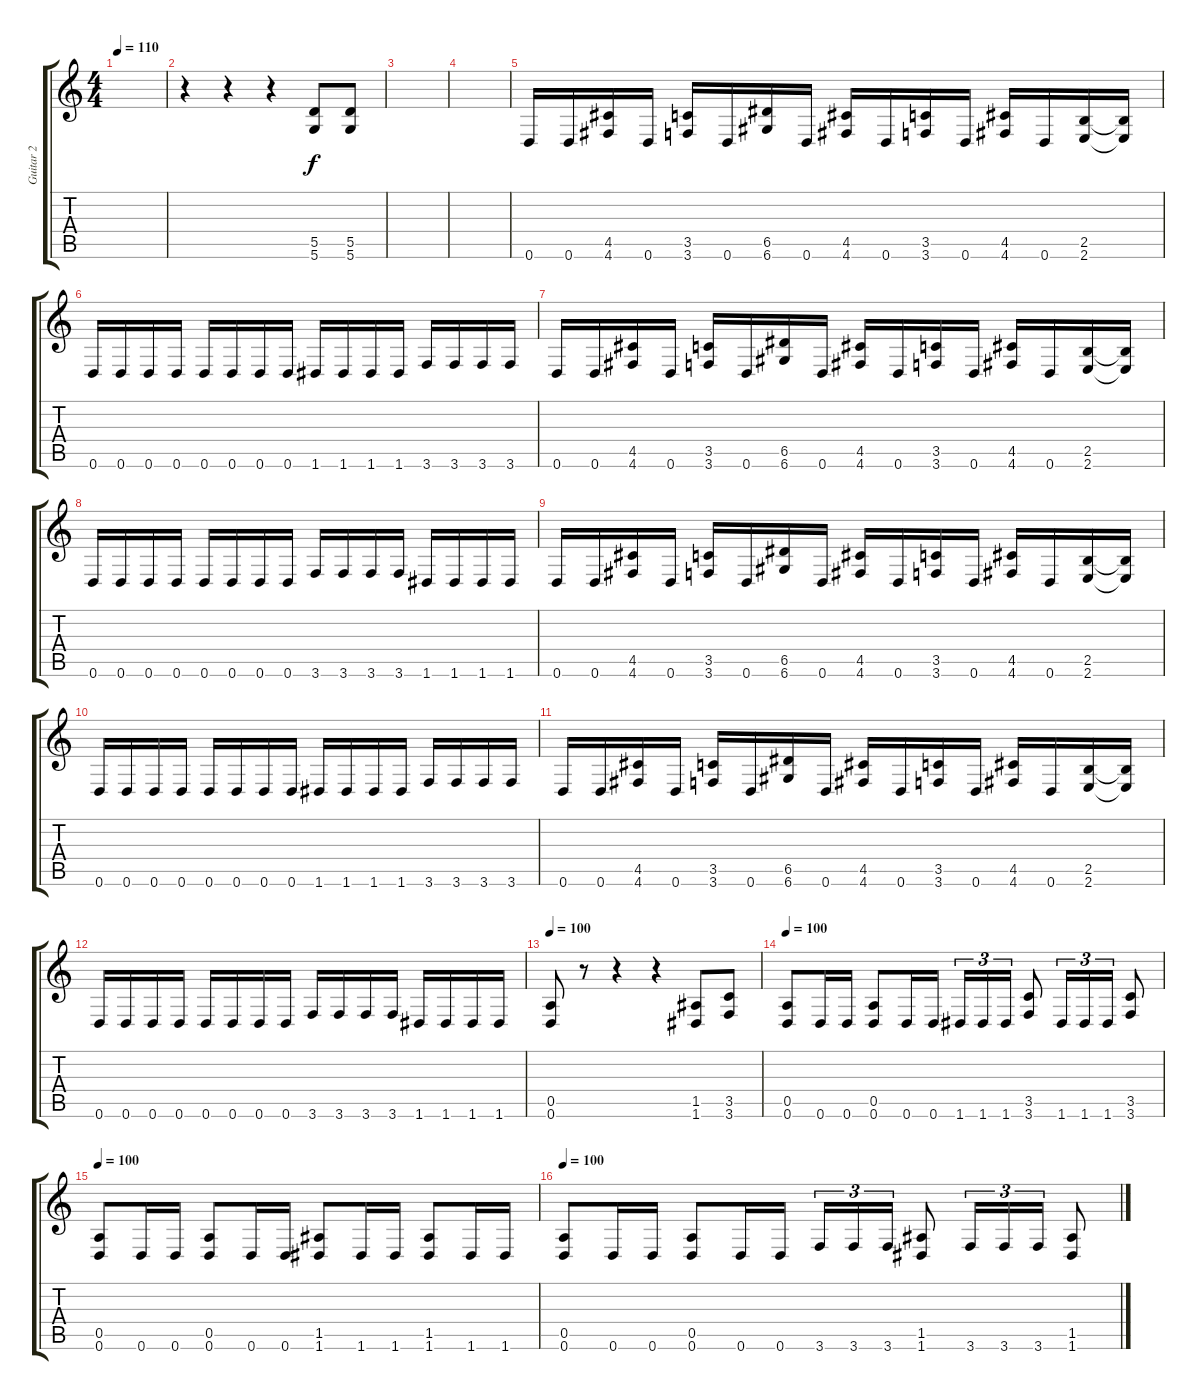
\track ("Guitar 2" "Guitar 2") {instrument overdrivenguitar}
\staff {score tabs}
\tuning (E4 B3 G3 D3 A2 D2) {hide}
\ts (4 4)
\tempo 110
\clef g2
\ks c
|
r.4 r.4 r.4 (5.5 5.6).8 (5.5 5.6).8 |
|
|
0.6.16 0.6.16 (4.5 4.6).16 0.6.16 (3.5 3.6).16 0.6.16 (6.5 6.6).16 0.6.16 (4.5 4.6).16 0.6.16 (3.5 3.6).16 0.6.16 (4.5 4.6).16 0.6.16 (2.5 2.6).16 (2.5{t} 2.6{t}).16 |
0.6.16 0.6.16 0.6.16 0.6.16 0.6.16 0.6.16 0.6.16 0.6.16 1.6.16 1.6.16 1.6.16 1.6.16 3.6.16 3.6.16 3.6.16 3.6.16 |
0.6.16 0.6.16 (4.5 4.6).16 0.6.16 (3.5 3.6).16 0.6.16 (6.5 6.6).16 0.6.16 (4.5 4.6).16 0.6.16 (3.5 3.6).16 0.6.16 (4.5 4.6).16 0.6.16 (2.5 2.6).16 (2.5{t} 2.6{t}).16 |
0.6.16 0.6.16 0.6.16 0.6.16 0.6.16 0.6.16 0.6.16 0.6.16 3.6.16 3.6.16 3.6.16 3.6.16 1.6.16 1.6.16 1.6.16 1.6.16 |
0.6.16 0.6.16 (4.5 4.6).16 0.6.16 (3.5 3.6).16 0.6.16 (6.5 6.6).16 0.6.16 (4.5 4.6).16 0.6.16 (3.5 3.6).16 0.6.16 (4.5 4.6).16 0.6.16 (2.5 2.6).16 (2.5{t} 2.6{t}).16 |
0.6.16 0.6.16 0.6.16 0.6.16 0.6.16 0.6.16 0.6.16 0.6.16 1.6.16 1.6.16 1.6.16 1.6.16 3.6.16 3.6.16 3.6.16 3.6.16 |
0.6.16 0.6.16 (4.5 4.6).16 0.6.16 (3.5 3.6).16 0.6.16 (6.5 6.6).16 0.6.16 (4.5 4.6).16 0.6.16 (3.5 3.6).16 0.6.16 (4.5 4.6).16 0.6.16 (2.5 2.6).16 (2.5{t} 2.6{t}).16 |
0.6.16 0.6.16 0.6.16 0.6.16 0.6.16 0.6.16 0.6.16 0.6.16 3.6.16 3.6.16 3.6.16 3.6.16 1.6.16 1.6.16 1.6.16 1.6.16 |
\tempo 100
(0.5 0.6).8 r.8 r.4 r.4 (1.5 1.6).8 (3.5 3.6).8 |
\tempo 100
(0.5 0.6).8 0.6.16 0.6.16 (0.5 0.6).8 0.6.16 0.6.16 1.6.16{tu (3 2)} 1.6.16{tu (3 2)} 1.6.16{tu (3 2)} (3.5 3.6).8 1.6.16{tu (3 2)} 1.6.16{tu (3 2)} 1.6.16{tu (3 2)} (3.5 3.6).8 |
\tempo 100
(0.5 0.6).8 0.6.16 0.6.16 (0.5 0.6).8 0.6.16 0.6.16 (1.5 1.6).8 1.6.16 1.6.16 (1.5 1.6).8 1.6.16 1.6.16 |
\tempo 100
(0.5 0.6).8 0.6.16 0.6.16 (0.5 0.6).8 0.6.16 0.6.16 3.6.16{tu (3 2)} 3.6.16{tu (3 2)} 3.6.16{tu (3 2)} (1.5 1.6).8 3.6.16{tu (3 2)} 3.6.16{tu (3 2)} 3.6.16{tu (3 2)} (1.5 1.6).8
